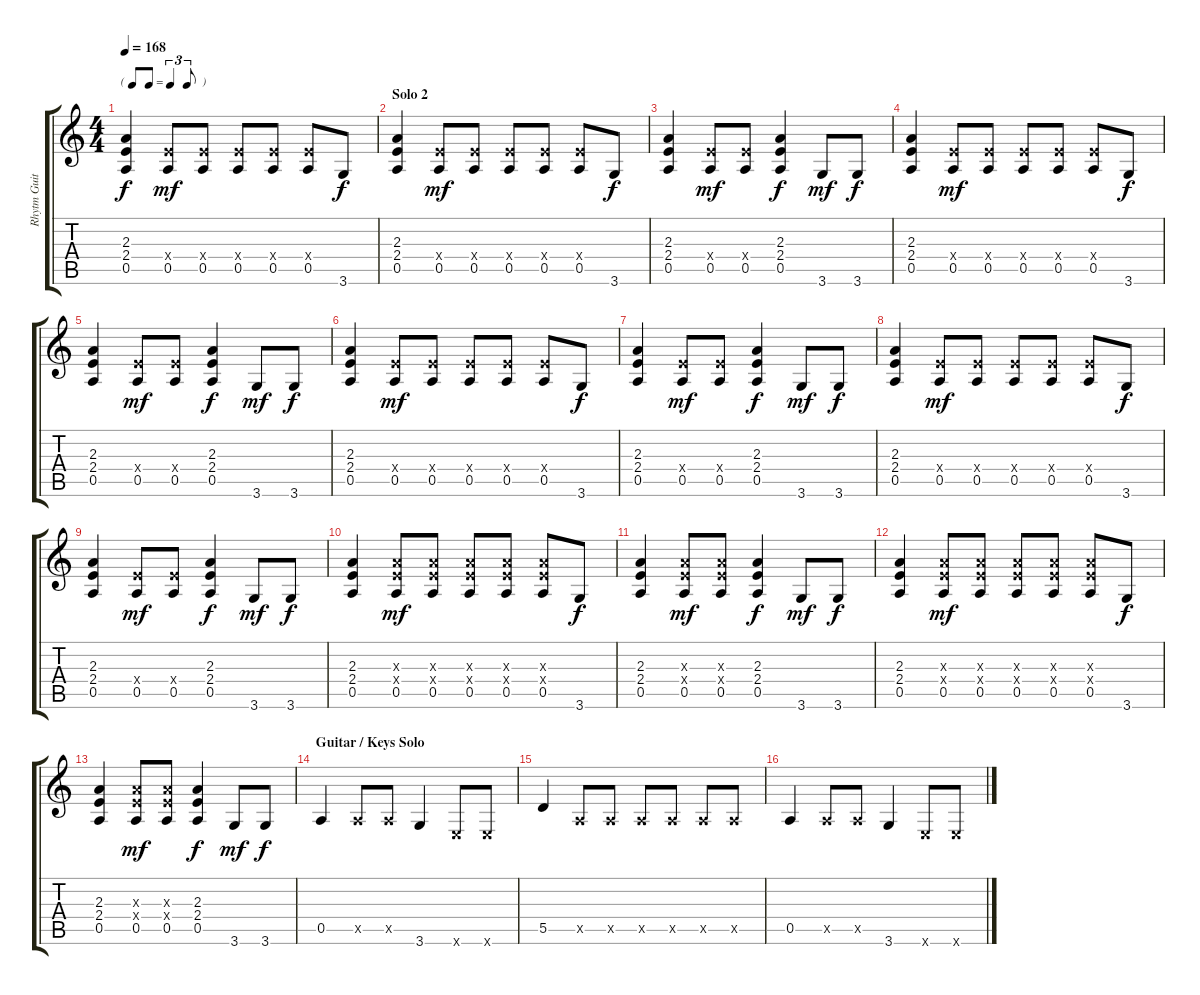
\track ("Rhytm Guitar" "Rhytm Guit") {instrument overdrivenguitar}
\staff {score tabs}
\tuning (E4 B3 G3 D3 A2 E2) {hide}
\ts (4 4)
\tf triplet8th
\tempo 168
\clef g2
\ks c
(2.3 2.4 0.5).4{dy f} (2.4{x} 0.5).8{dy mf} (2.4{x} 0.5).8 (2.4{x} 0.5).8 (2.4{x} 0.5).8 (2.4{x} 0.5).8 3.6.8{dy f} |
\section ("" "Solo 2")
(2.3 2.4 0.5).4 (2.4{x} 0.5).8{dy mf} (2.4{x} 0.5).8 (2.4{x} 0.5).8 (2.4{x} 0.5).8 (2.4{x} 0.5).8 3.6.8{dy f} |
(2.3 2.4 0.5).4 (2.4{x} 0.5).8{dy mf} (2.4{x} 0.5).8 (2.3 2.4 0.5).4{dy f} 3.6.8{dy mf} 3.6.8{dy f} |
(2.3 2.4 0.5).4 (2.4{x} 0.5).8{dy mf} (2.4{x} 0.5).8 (2.4{x} 0.5).8 (2.4{x} 0.5).8 (2.4{x} 0.5).8 3.6.8{dy f} |
(2.3 2.4 0.5).4 (2.4{x} 0.5).8{dy mf} (2.4{x} 0.5).8 (2.3 2.4 0.5).4{dy f} 3.6.8{dy mf} 3.6.8{dy f} |
(2.3 2.4 0.5).4 (2.4{x} 0.5).8{dy mf} (2.4{x} 0.5).8 (2.4{x} 0.5).8 (2.4{x} 0.5).8 (2.4{x} 0.5).8 3.6.8{dy f} |
(2.3 2.4 0.5).4 (2.4{x} 0.5).8{dy mf} (2.4{x} 0.5).8 (2.3 2.4 0.5).4{dy f} 3.6.8{dy mf} 3.6.8{dy f} |
(2.3 2.4 0.5).4 (2.4{x} 0.5).8{dy mf} (2.4{x} 0.5).8 (2.4{x} 0.5).8 (2.4{x} 0.5).8 (2.4{x} 0.5).8 3.6.8{dy f} |
(2.3 2.4 0.5).4 (2.4{x} 0.5).8{dy mf} (2.4{x} 0.5).8 (2.3 2.4 0.5).4{dy f} 3.6.8{dy mf} 3.6.8{dy f} |
(2.3 2.4 0.5).4 (2.3{x} 2.4{x} 0.5).8{dy mf} (2.3{x} 2.4{x} 0.5).8 (2.3{x} 2.4{x} 0.5).8 (2.3{x} 2.4{x} 0.5).8 (2.3{x} 2.4{x} 0.5).8 3.6.8{dy f} |
(2.3 2.4 0.5).4 (2.3{x} 2.4{x} 0.5).8{dy mf} (2.3{x} 2.4{x} 0.5).8 (2.3 2.4 0.5).4{dy f} 3.6.8{dy mf} 3.6.8{dy f} |
(2.3 2.4 0.5).4 (2.3{x} 2.4{x} 0.5).8{dy mf} (2.3{x} 2.4{x} 0.5).8 (2.3{x} 2.4{x} 0.5).8 (2.3{x} 2.4{x} 0.5).8 (2.3{x} 2.4{x} 0.5).8 3.6.8{dy f} |
(2.3 2.4 0.5).4 (2.3{x} 2.4{x} 0.5).8{dy mf} (2.3{x} 2.4{x} 0.5).8 (2.3 2.4 0.5).4{dy f} 3.6.8{dy mf} 3.6.8{dy f} |
\section ("" "Guitar / Keys Solo")
0.5.4 0.5{x}.8 0.5{x}.8 3.6.4 0.6{x}.8 0.6{x}.8 |
5.5.4 0.5{x}.8 0.5{x}.8 0.5{x}.8 0.5{x}.8 0.5{x}.8 0.5{x}.8 |
0.5.4 0.5{x}.8 0.5{x}.8 3.6.4 0.6{x}.8 0.6{x}.8
